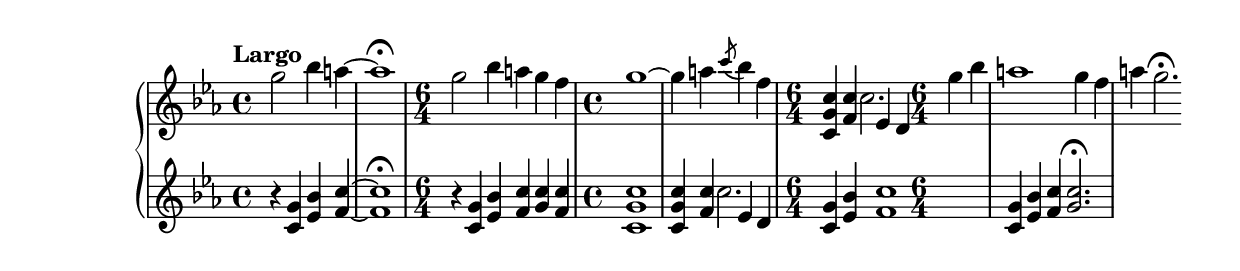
\version "2.18.2"
\header {
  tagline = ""  % removed
}

\parallelMusic #'(rhMusic lhMusic) {
  \tempo "Largo"
        %   ----------------------------------
            g''2 bes''4 a''~ |                  
            r4 <c' g'> <es' bes'> <f' c''>~|   
	%   --------------------------------- 
            a''1\fermata |                              
            <f' c''>1\fermata |                         
	%  -------------------- 
	\time 6/4 g''2 bes''4 a'' g'' f'' |
	\time 6/4 r4 <c' g'> <es' bes'> <f' c''>  <g' c''> <f' c''> |
	% ----------------------
	\time 4/4 g''1~ | 
	\time 4/4  <c' g' c''>1~ |
	% ----------------------
	g''4 a'' \acciaccatura c'''8 bes''4 f'' | 
	  << { <c' g' c''>4 <f' c''>4 es' d' | } \\
	     { s4 c''2. | } >>
	% ---------------------- %%% почему поменялись мест. партии?
	\time 6/4 <c' g'>4 <es' bes'> <f' c''>1 |
	\time 6/4 g''4 bes'' a''1 |
       % ----------------------
	<c' g'>4 <es' bes'> <f' c''>  <g' c''>2.\fermata |
	g''4 f'' a'' g''2.\fermata |
	% ---------------------
	}


  \score {
    \new PianoStaff <<
      \new Staff = "RH" <<
	\key c \minor
	\rhMusic
      >>
      \new Staff = "LH" <<
	\key c \minor
	\lhMusic
      >>
    >>
  }
